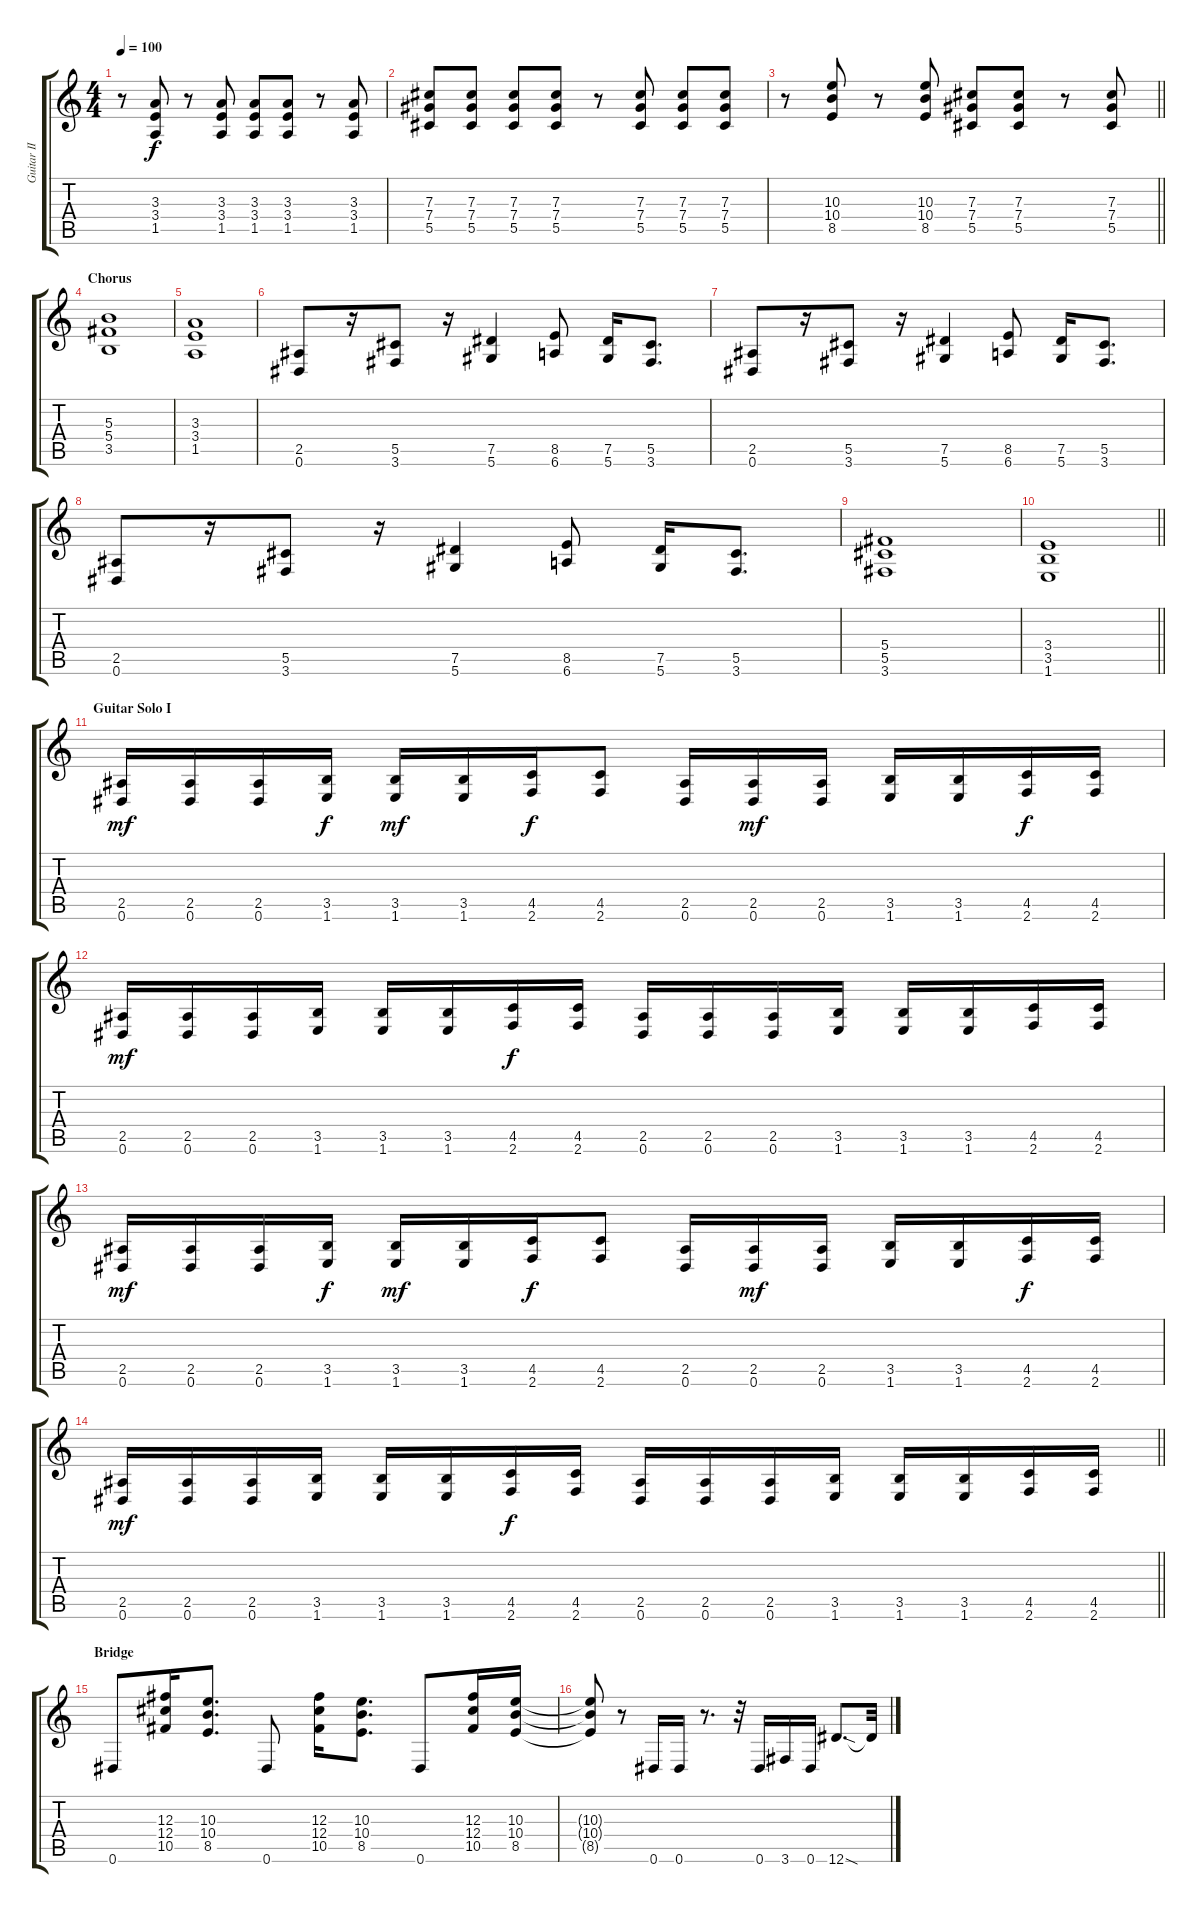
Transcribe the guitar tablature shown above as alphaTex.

\track ("Guitar II (Richard Fortus)" "Guitar II ") {instrument distortionguitar}
\staff {score tabs}
\tuning (Eb4 Bb3 Gb3 Db3 Ab2 Eb2) {hide}
\ts (4 4)
\tempo 100
\clef g2
\ks c
r.8{dy f} (3.3 3.4 1.5).8 r.8 (3.3 3.4 1.5).8 (3.3 3.4 1.5).8 (3.3 3.4 1.5).8 r.8 (3.3 3.4 1.5).8 |
(7.3 7.4 5.5).8 (7.3 7.4 5.5).8 (7.3 7.4 5.5).8 (7.3 7.4 5.5).8 r.8 (7.3 7.4 5.5).8 (7.3 7.4 5.5).8 (7.3 7.4 5.5).8 |
\barLineRight lightlight
r.8 (10.3 10.4 8.5).8 r.8 (10.3 10.4 8.5).8 (7.3 7.4 5.5).8 (7.3 7.4 5.5).8 r.8 (7.3 7.4 5.5).8 |
\section ("" "Chorus")
(5.3 5.4 3.5).1{volume 16} |
(3.3 3.4 1.5).1 |
(2.5 0.6).8{volume 13} r.16 (5.5 3.6).8 r.16 (7.5 5.6).4 (8.5 6.6).8 (7.5 5.6).16 (5.5 3.6).8{d} |
(2.5 0.6).8 r.16 (5.5 3.6).8 r.16 (7.5 5.6).4 (8.5 6.6).8 (7.5 5.6).16 (5.5 3.6).8{d} |
(2.5 0.6).8 r.16 (5.5 3.6).8 r.16 (7.5 5.6).4 (8.5 6.6).8 (7.5 5.6).16 (5.5 3.6).8{d} |
(5.4 5.5 3.6).1 |
\barLineRight lightlight
(3.4 3.5 1.6).1 |
\section ("" "Guitar Solo I")
(2.5 0.6).16{dy mf} (2.5 0.6).16 (2.5 0.6).16 (3.5 1.6).16{dy f} (3.5 1.6).16{dy mf} (3.5 1.6).16 (4.5 2.6).16{dy f} (4.5 2.6).8 (2.5 0.6).16 (2.5 0.6).16{dy mf} (2.5 0.6).16 (3.5 1.6).16 (3.5 1.6).16 (4.5 2.6).16{dy f} (4.5 2.6).16 |
(2.5 0.6).16{dy mf} (2.5 0.6).16 (2.5 0.6).16 (3.5 1.6).16 (3.5 1.6).16 (3.5 1.6).16 (4.5 2.6).16{dy f} (4.5 2.6).16 (2.5 0.6).16 (2.5 0.6).16 (2.5 0.6).16 (3.5 1.6).16 (3.5 1.6).16 (3.5 1.6).16 (4.5 2.6).16 (4.5 2.6).16 |
(2.5 0.6).16{dy mf} (2.5 0.6).16 (2.5 0.6).16 (3.5 1.6).16{dy f} (3.5 1.6).16{dy mf} (3.5 1.6).16 (4.5 2.6).16{dy f} (4.5 2.6).8 (2.5 0.6).16 (2.5 0.6).16{dy mf} (2.5 0.6).16 (3.5 1.6).16 (3.5 1.6).16 (4.5 2.6).16{dy f} (4.5 2.6).16 |
\barLineRight lightlight
(2.5 0.6).16{dy mf} (2.5 0.6).16 (2.5 0.6).16 (3.5 1.6).16 (3.5 1.6).16 (3.5 1.6).16 (4.5 2.6).16{dy f} (4.5 2.6).16 (2.5 0.6).16 (2.5 0.6).16 (2.5 0.6).16 (3.5 1.6).16 (3.5 1.6).16 (3.5 1.6).16 (4.5 2.6).16 (4.5 2.6).16 |
\section ("" "Bridge")
0.6.8 (12.3 12.4 10.5).16 (10.3 10.4 8.5).8{d} 0.6.8 (12.3 12.4 10.5).16 (10.3 10.4 8.5).8{d} 0.6.8 (12.3 12.4 10.5).16 (10.3 10.4 8.5).16 |
(10.3{t} 10.4{t} 8.5{t}).8 r.8 0.6.16 0.6.16 r.8{d} r.32 0.6.16 3.6.16 0.6.16 12.6{sod}.8{d} 12.6{t}.32
